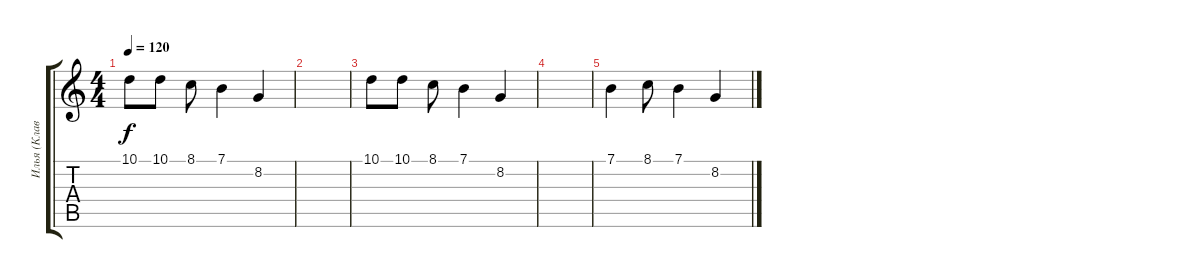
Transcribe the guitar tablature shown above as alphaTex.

\track ("Илья (Клавишные)" "Илья (Клав") {instrument electricgrandpiano}
\staff {score tabs}
\tuning (E4 B3 G3 D3 A2 E2) {hide}
\ts (4 4)
\tempo 120
\clef g2
\ks c
10.1.8{dy f} 10.1.8 8.1.8 7.1.4 8.2.4 |
|
10.1.8 10.1.8 8.1.8 7.1.4 8.2.4 |
|
7.1.4 8.1.8 7.1.4 8.2.4
